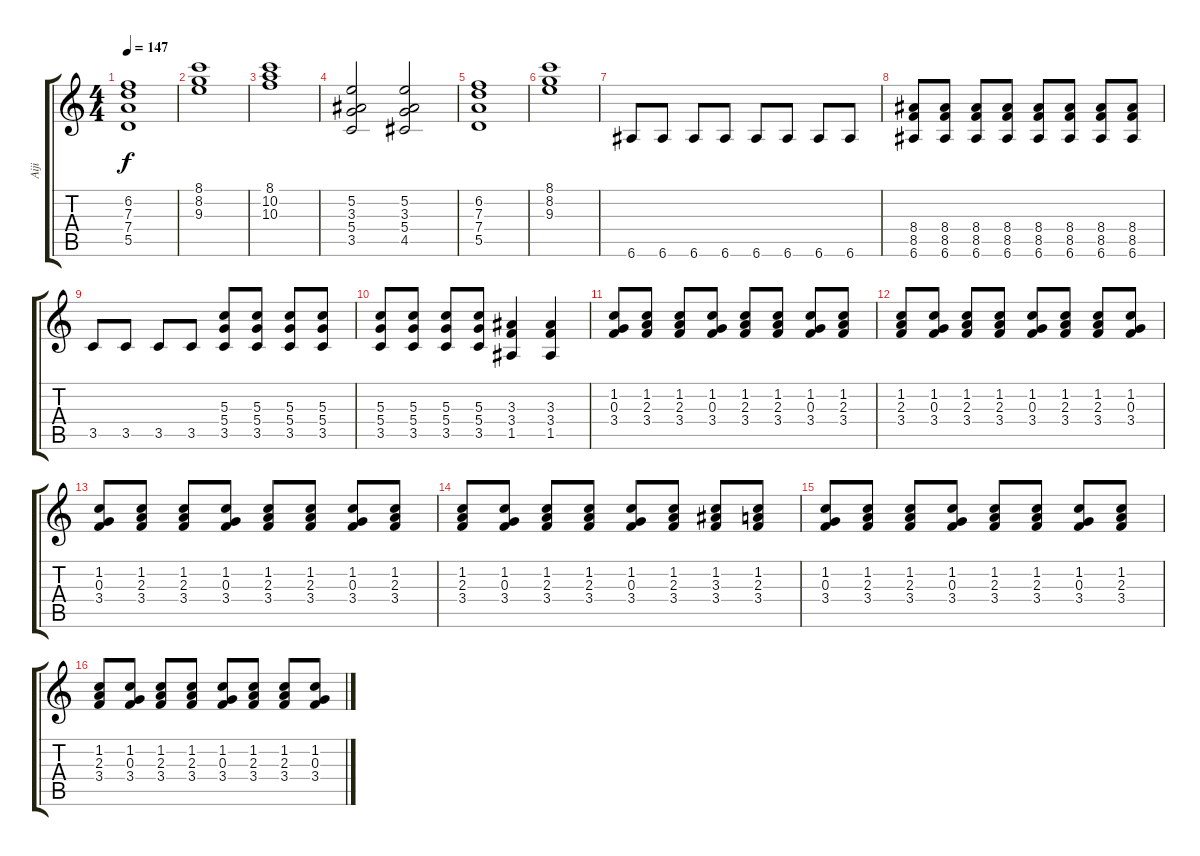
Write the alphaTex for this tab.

\track ("Aiji" "Aiji") {instrument overdrivenguitar}
\staff {score tabs}
\tuning (E4 B3 G3 D3 A2 E2) {hide}
\ts (4 4)
\tempo 147
\clef g2
\ks c
(6.2 7.3 7.4 5.5).1{dy f} |
(8.1 8.2 9.3).1 |
(8.1 10.2 10.3).1 |
(5.2 3.3 5.4 3.5).2 (5.2 3.3 5.4 4.5).2 |
(6.2 7.3 7.4 5.5).1 |
(8.1 8.2 9.3).1 |
6.6.8 6.6.8 6.6.8 6.6.8 6.6.8 6.6.8 6.6.8 6.6.8 |
(8.4 8.5 6.6).8 (8.4 8.5 6.6).8 (8.4 8.5 6.6).8 (8.4 8.5 6.6).8 (8.4 8.5 6.6).8 (8.4 8.5 6.6).8 (8.4 8.5 6.6).8 (8.4 8.5 6.6).8 |
3.5.8 3.5.8 3.5.8 3.5.8 (5.3 5.4 3.5).8 (5.3 5.4 3.5).8 (5.3 5.4 3.5).8 (5.3 5.4 3.5).8 |
(5.3 5.4 3.5).8 (5.3 5.4 3.5).8 (5.3 5.4 3.5).8 (5.3 5.4 3.5).8 (3.3 3.4 1.5).4 (3.3 3.4 1.5).4 |
(1.2 0.3 3.4).8 (1.2 2.3 3.4).8 (1.2 2.3 3.4).8 (1.2 0.3 3.4).8 (1.2 2.3 3.4).8 (1.2 2.3 3.4).8 (1.2 0.3 3.4).8 (1.2 2.3 3.4).8 |
(1.2 2.3 3.4).8 (1.2 0.3 3.4).8 (1.2 2.3 3.4).8 (1.2 2.3 3.4).8 (1.2 0.3 3.4).8 (1.2 2.3 3.4).8 (1.2 2.3 3.4).8 (1.2 0.3 3.4).8 |
(1.2 0.3 3.4).8 (1.2 2.3 3.4).8 (1.2 2.3 3.4).8 (1.2 0.3 3.4).8 (1.2 2.3 3.4).8 (1.2 2.3 3.4).8 (1.2 0.3 3.4).8 (1.2 2.3 3.4).8 |
(1.2 2.3 3.4).8 (1.2 0.3 3.4).8 (1.2 2.3 3.4).8 (1.2 2.3 3.4).8 (1.2 0.3 3.4).8 (1.2 2.3 3.4).8 (1.2 3.3 3.4).8 (1.2 2.3 3.4).8 |
(1.2 0.3 3.4).8 (1.2 2.3 3.4).8 (1.2 2.3 3.4).8 (1.2 0.3 3.4).8 (1.2 2.3 3.4).8 (1.2 2.3 3.4).8 (1.2 0.3 3.4).8 (1.2 2.3 3.4).8 |
(1.2 2.3 3.4).8 (1.2 0.3 3.4).8 (1.2 2.3 3.4).8 (1.2 2.3 3.4).8 (1.2 0.3 3.4).8 (1.2 2.3 3.4).8 (1.2 2.3 3.4).8 (1.2 0.3 3.4).8
